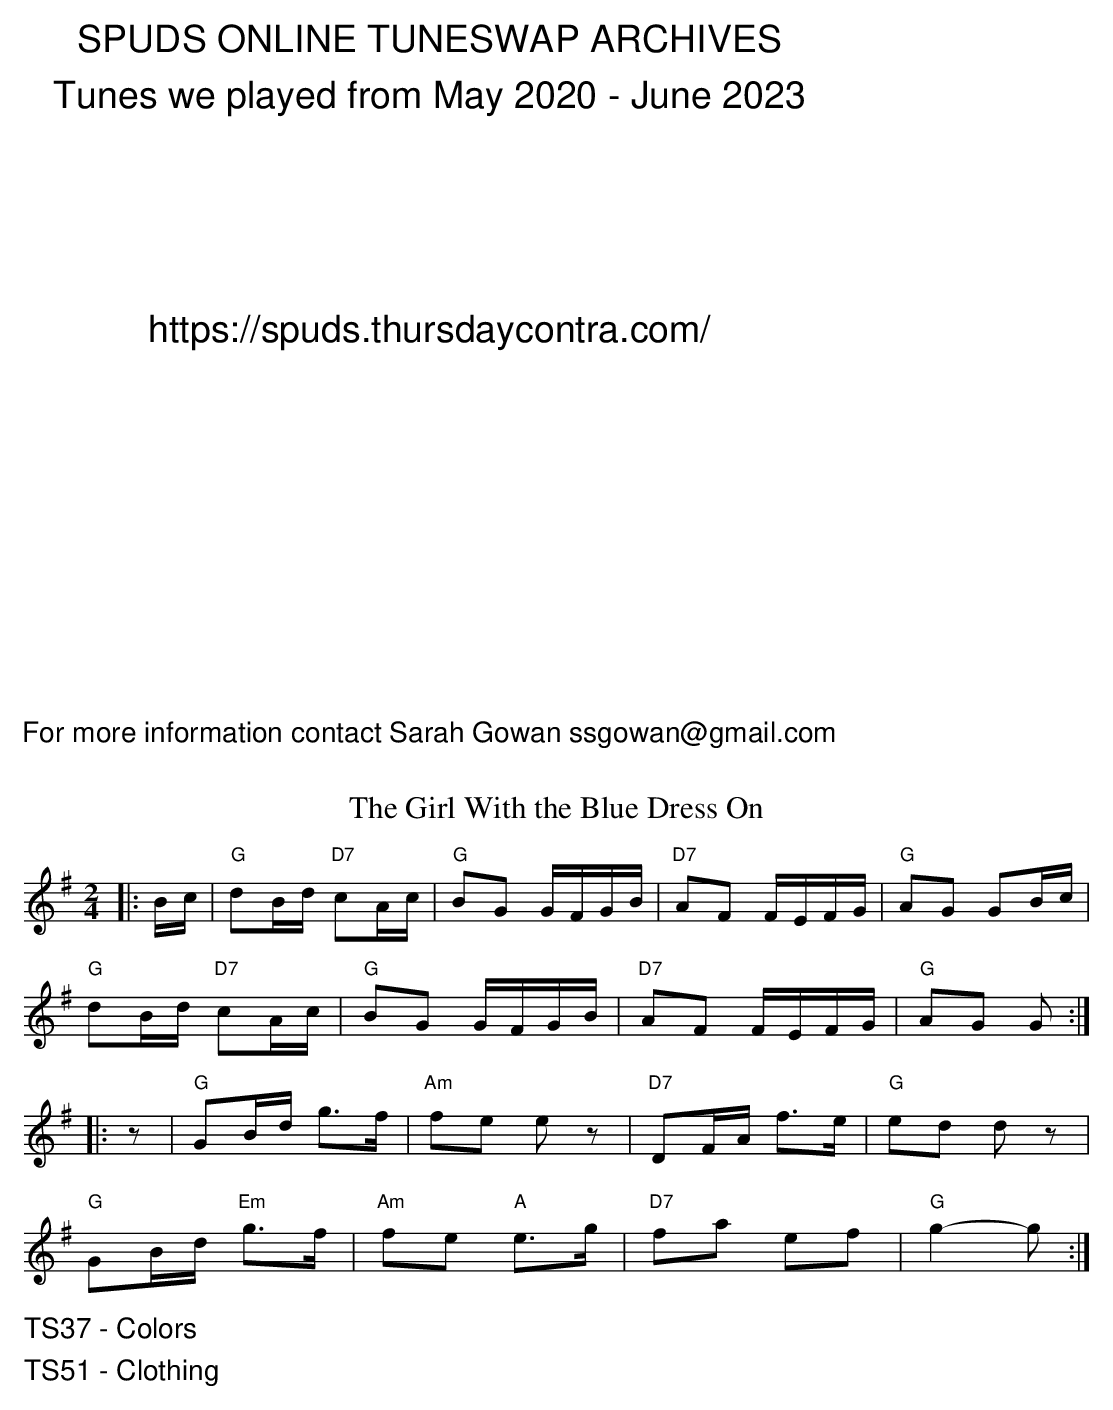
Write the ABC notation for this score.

X:1
T:Girl With the Blue Dress On, The
M: 2/4
K: G
|:Bc | "G"d2Bd "D7"c2Ac | "G"B2G2 GFGB | "D7"A2F2 FEFG | "G"A2G2 G2Bc |
 "G"d2Bd "D7"c2Ac | "G"B2G2 GFGB | "D7"A2F2 FEFG | "G"A2G2 G2 :|
|: z2 | "G"G2Bd g3f | "Am"f2e2 e2z2 | "D7"D2FA f3e | "G"e2d2 d2z2|
 "G"G2Bd "Em"g3f | "Am"f2e2 "A"e3g | "D7"f2a2 e2f2 | "G"g4-g2 :|
